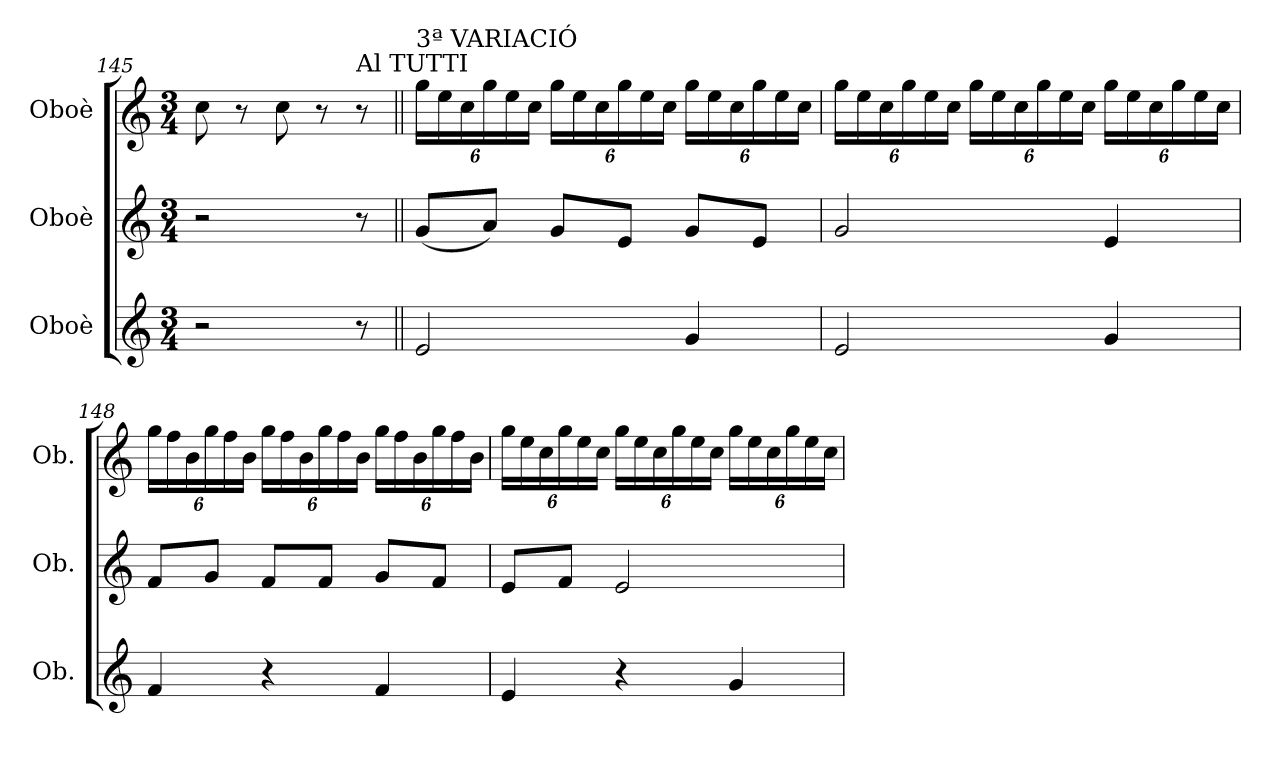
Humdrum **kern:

**kern	**kern	**kern
*part3	*part2	*part1
*staff3	*staff2	*staff1
*I"Oboè	*I"Oboè	*I"Oboè
*I'Ob.	*I'Ob.	*I'Ob.
*clefG2	*clefG2	*clefG2
*k[]	*k[]	*k[]
*M3/4	*M3/4	*M3/4
=145	=145	=145
2r	2r	8cc\
.	.	8r
.	.	8cc\
.	.	8r
!	!	!LO:TX:t=Al TUTTI
8r	8r	8r
!!LO:LB:g=z
=146||	=146||	=146||
*	*	*Xbrackettup
!	!	!LO:TX:t=3ª VARIACIÓ
2e/	(<8g/L	24gg\LL
.	.	24ee\
.	.	24cc\
.	8a/J)	24gg\
.	.	24ee\
.	.	24cc\JJ
.	8g/L	24gg\LL
.	.	24ee\
.	.	24cc\
.	8e/J	24gg\
.	.	24ee\
.	.	24cc\JJ
4g/	8g/L	24gg\LL
.	.	24ee\
.	.	24cc\
.	8e/J	24gg\
.	.	24ee\
.	.	24cc\JJ
=147	=147	=147
2e/	2g/	24gg\LL
.	.	24ee\
.	.	24cc\
.	.	24gg\
.	.	24ee\
.	.	24cc\JJ
.	.	24gg\LL
.	.	24ee\
.	.	24cc\
.	.	24gg\
.	.	24ee\
.	.	24cc\JJ
4g/	4e/	24gg\LL
.	.	24ee\
.	.	24cc\
.	.	24gg\
.	.	24ee\
.	.	24cc\JJ
!!LO:PB:g=z
=148	=148	=148
4f/	8f/L	24gg\LL
.	.	24ff\
.	.	24b\
.	8g/J	24gg\
.	.	24ff\
.	.	24b\JJ
4r	8f/L	24gg\LL
.	.	24ff\
.	.	24b\
.	8f/J	24gg\
.	.	24ff\
.	.	24b\JJ
4f/	8g/L	24gg\LL
.	.	24ff\
.	.	24b\
.	8f/J	24gg\
.	.	24ff\
.	.	24b\JJ
=149	=149	=149
4e/	8e/L	24gg\LL
.	.	24ee\
.	.	24cc\
.	8f/J	24gg\
.	.	24ee\
.	.	24cc\JJ
4r	2e/	24gg\LL
.	.	24ee\
.	.	24cc\
.	.	24gg\
.	.	24ee\
.	.	24cc\JJ
4g/	.	24gg\LL
.	.	24ee\
.	.	24cc\
.	.	24gg\
.	.	24ee\
.	.	24cc\JJ
=	=	=
*-	*-	*-
